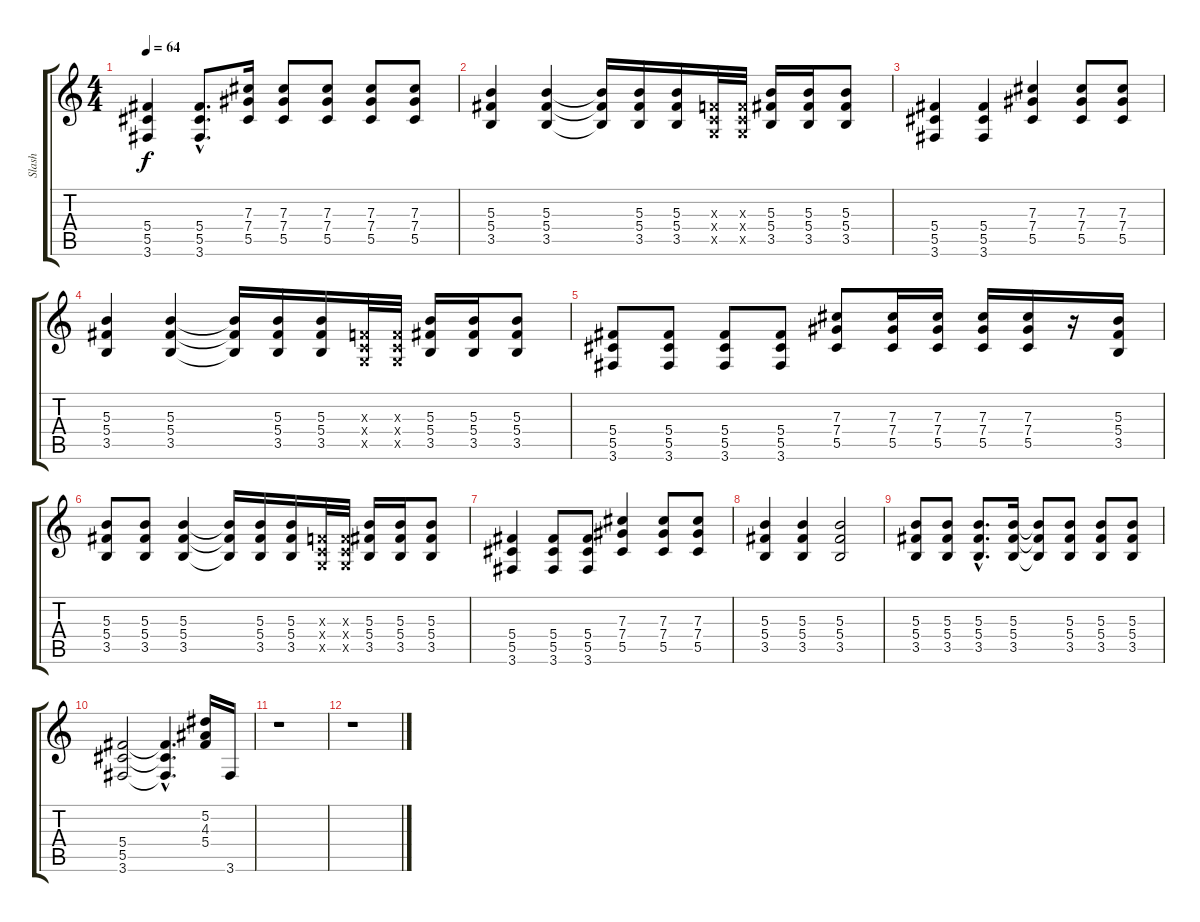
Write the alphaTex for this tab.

\track ("Slash" "Slash") {instrument electricguitarclean}
\staff {score tabs}
\tuning (Eb4 Bb3 Gb3 Db3 Ab2 Eb2) {hide}
\ts (4 4)
\tempo 64
\clef g2
\ks c
(5.4 5.5 3.6).4{dy f instrument overdrivenguitar} (5.4{hac} 5.5{hac} 3.6{hac}).8{d} (7.3 7.4 5.5).16 (7.3 7.4 5.5).8 (7.3 7.4 5.5).8 (7.3 7.4 5.5).8 (7.3 7.4 5.5).8 |
(5.3 5.4 3.5).4 (5.3 5.4 3.5).4 (5.3{t} 5.4{t} 3.5{t}).16 (5.3 5.4 3.5).16 (5.3 5.4 3.5).16 (-1.3{x} -1.4{x} -1.5{x}).32 (-1.3{x} -1.4{x} -1.5{x}).32 (5.3 5.4 3.5).16 (5.3 5.4 3.5).16 (5.3 5.4 3.5).8 |
(5.4 5.5 3.6).4 (5.4 5.5 3.6).4 (7.3 7.4 5.5).4 (7.3 7.4 5.5).8 (7.3 7.4 5.5).8 |
(5.3 5.4 3.5).4 (5.3 5.4 3.5).4 (5.3{t} 5.4{t} 3.5{t}).16 (5.3 5.4 3.5).16 (5.3 5.4 3.5).16 (-1.3{x} -1.4{x} -1.5{x}).32 (-1.3{x} -1.4{x} -1.5{x}).32 (5.3 5.4 3.5).16 (5.3 5.4 3.5).16 (5.3 5.4 3.5).8 |
(5.4 5.5 3.6).8 (5.4 5.5 3.6).8 (5.4 5.5 3.6).8 (5.4 5.5 3.6).8 (7.3 7.4 5.5).8 (7.3 7.4 5.5).16 (7.3 7.4 5.5).16 (7.3 7.4 5.5).16 (7.3 7.4 5.5).16 r.16 (5.3 5.4 3.5).16 |
(5.3 5.4 3.5).8 (5.3 5.4 3.5).8 (5.3 5.4 3.5).4 (5.3{t} 5.4{t} 3.5{t}).16 (5.3 5.4 3.5).16 (5.3 5.4 3.5).16 (-1.3{x} -1.4{x} -1.5{x}).32 (-1.3{x} -1.4{x} -1.5{x}).32 (5.3 5.4 3.5).16 (5.3 5.4 3.5).16 (5.3 5.4 3.5).8 |
(5.4 5.5 3.6).4 (5.4 5.5 3.6).8 (5.4 5.5 3.6).8 (7.3 7.4 5.5).4 (7.3 7.4 5.5).8 (7.3 7.4 5.5).8 |
(5.3 5.4 3.5).4 (5.3 5.4 3.5).4 (5.3 5.4 3.5).2 |
(5.3 5.4 3.5).8 (5.3 5.4 3.5).8 (5.3{hac} 5.4{hac} 3.5{hac}).8{d} (5.3 5.4 3.5).16 (5.3{t} 5.4{t} 3.5{t}).8 (5.3 5.4 3.5).8 (5.3 5.4 3.5).8 (5.3 5.4 3.5).8 |
(5.4 5.5 3.6).2 (5.4{hac t} 5.5{hac t} 3.6{hac t}).4{d} (5.2 4.3 5.4).16 3.6.16 |
r.1 |
r.1
